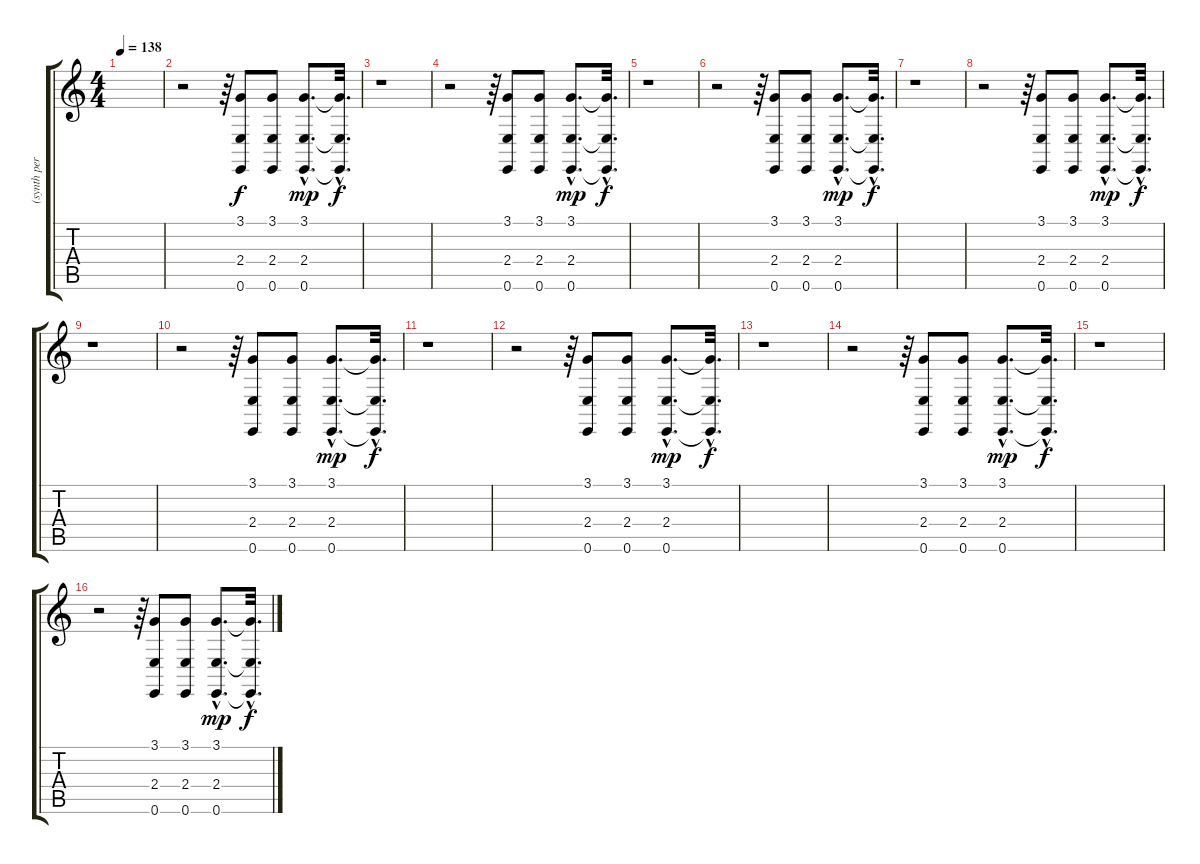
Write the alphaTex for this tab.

\track ("(synth percs stereo fx)" "(synth per") {instrument woodblock}
\staff {score tabs}
\tuning (E4 B3 G3 D3 A2 E2) {hide}
\ts (4 4)
\tempo 138
\clef g2
\ks c
|
r.2 r.64 (3.1 2.4 0.6).8 (3.1 2.4 0.6).8 (3.1{hac} 2.4{hac} 0.6{hac}).8{d dy mp} (3.1{hac t} 2.4{hac t} 0.6{hac t}).32{d dy f} |
r.1 |
r.2 r.64 (3.1 2.4 0.6).8 (3.1 2.4 0.6).8 (3.1{hac} 2.4{hac} 0.6{hac}).8{d dy mp} (3.1{hac t} 2.4{hac t} 0.6{hac t}).32{d dy f} |
r.1 |
r.2 r.64 (3.1 2.4 0.6).8 (3.1 2.4 0.6).8 (3.1{hac} 2.4{hac} 0.6{hac}).8{d dy mp} (3.1{hac t} 2.4{hac t} 0.6{hac t}).32{d dy f} |
r.1 |
r.2 r.64 (3.1 2.4 0.6).8 (3.1 2.4 0.6).8 (3.1{hac} 2.4{hac} 0.6{hac}).8{d dy mp} (3.1{hac t} 2.4{hac t} 0.6{hac t}).32{d dy f} |
r.1 |
r.2 r.64 (3.1 2.4 0.6).8 (3.1 2.4 0.6).8 (3.1{hac} 2.4{hac} 0.6{hac}).8{d dy mp} (3.1{hac t} 2.4{hac t} 0.6{hac t}).32{d dy f} |
r.1 |
r.2 r.64 (3.1 2.4 0.6).8 (3.1 2.4 0.6).8 (3.1{hac} 2.4{hac} 0.6{hac}).8{d dy mp} (3.1{hac t} 2.4{hac t} 0.6{hac t}).32{d dy f} |
r.1 |
r.2 r.64 (3.1 2.4 0.6).8 (3.1 2.4 0.6).8 (3.1{hac} 2.4{hac} 0.6{hac}).8{d dy mp} (3.1{hac t} 2.4{hac t} 0.6{hac t}).32{d dy f} |
r.1 |
r.2 r.64 (3.1 2.4 0.6).8 (3.1 2.4 0.6).8 (3.1{hac} 2.4{hac} 0.6{hac}).8{d dy mp} (3.1{hac t} 2.4{hac t} 0.6{hac t}).32{d dy f}
